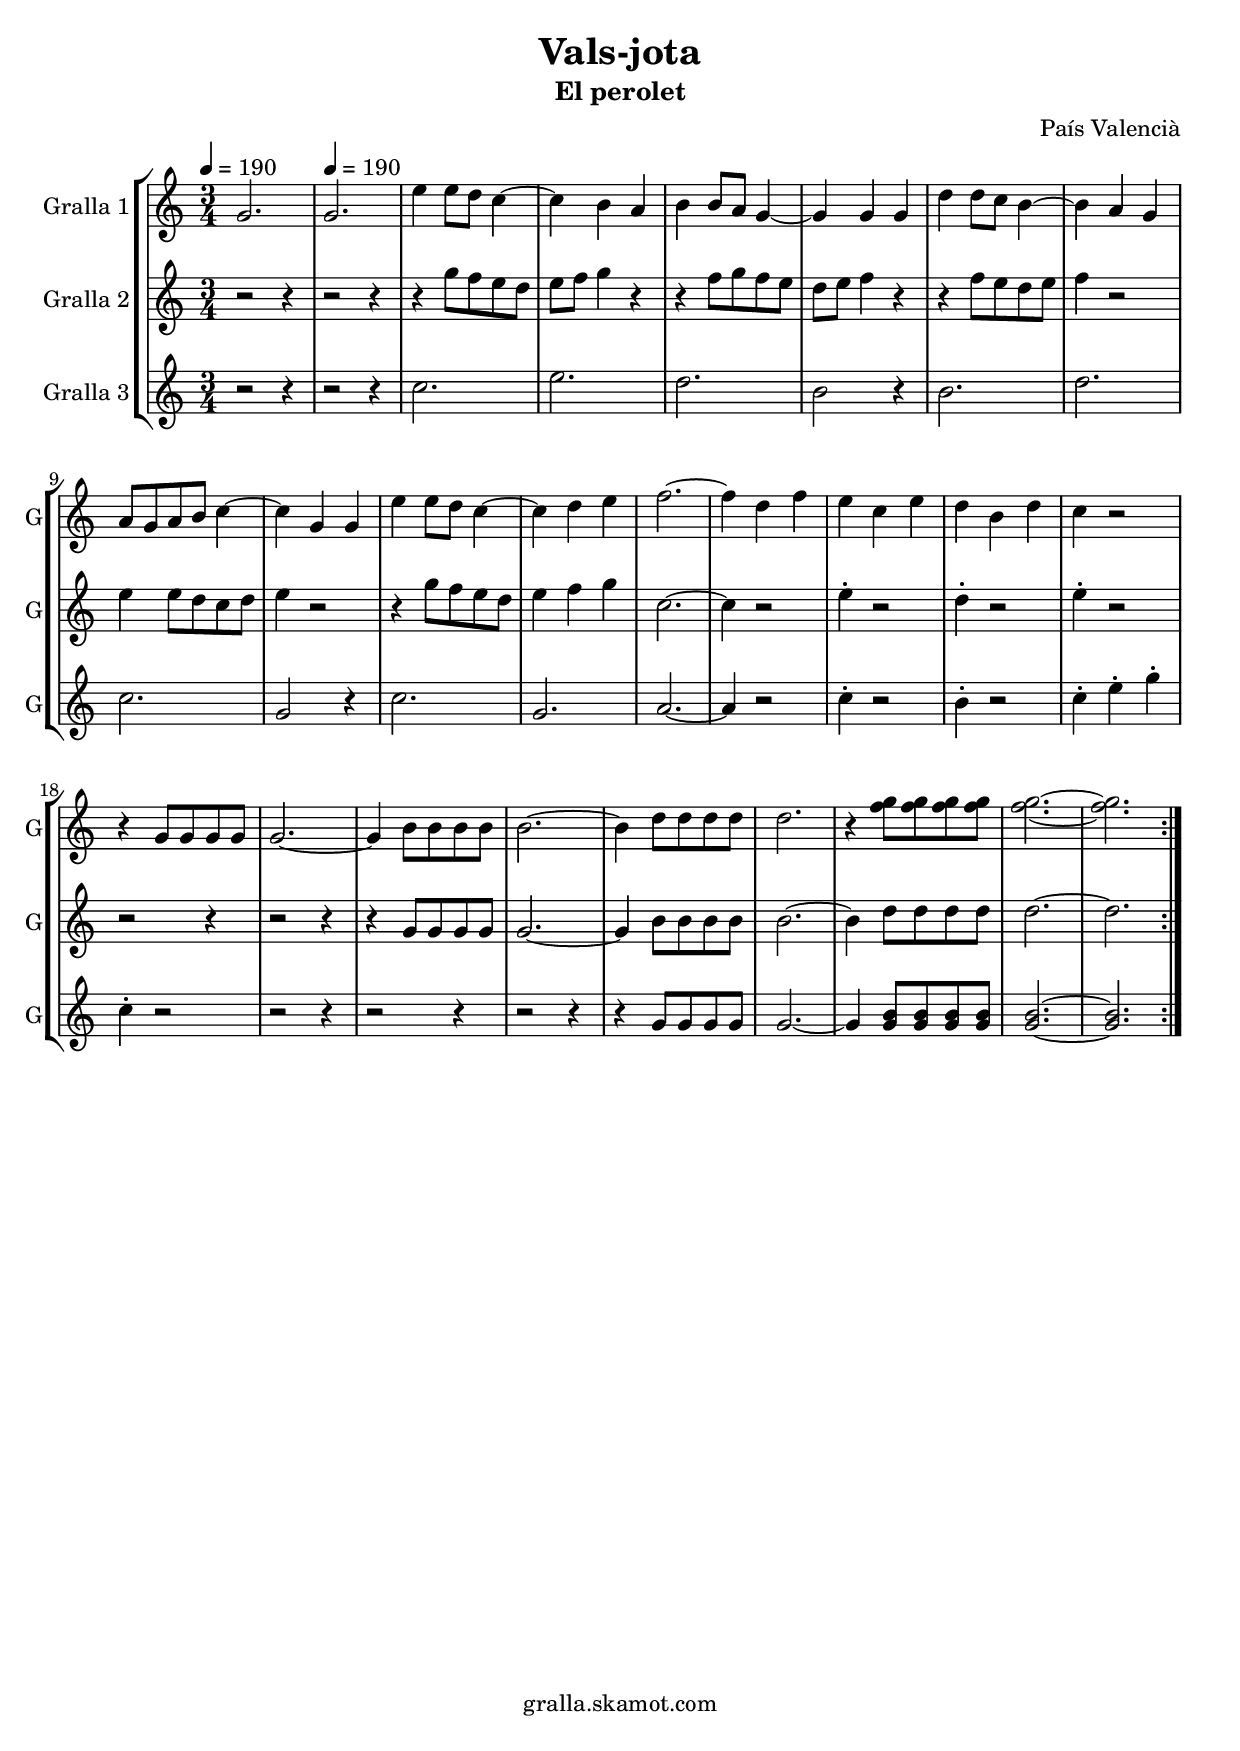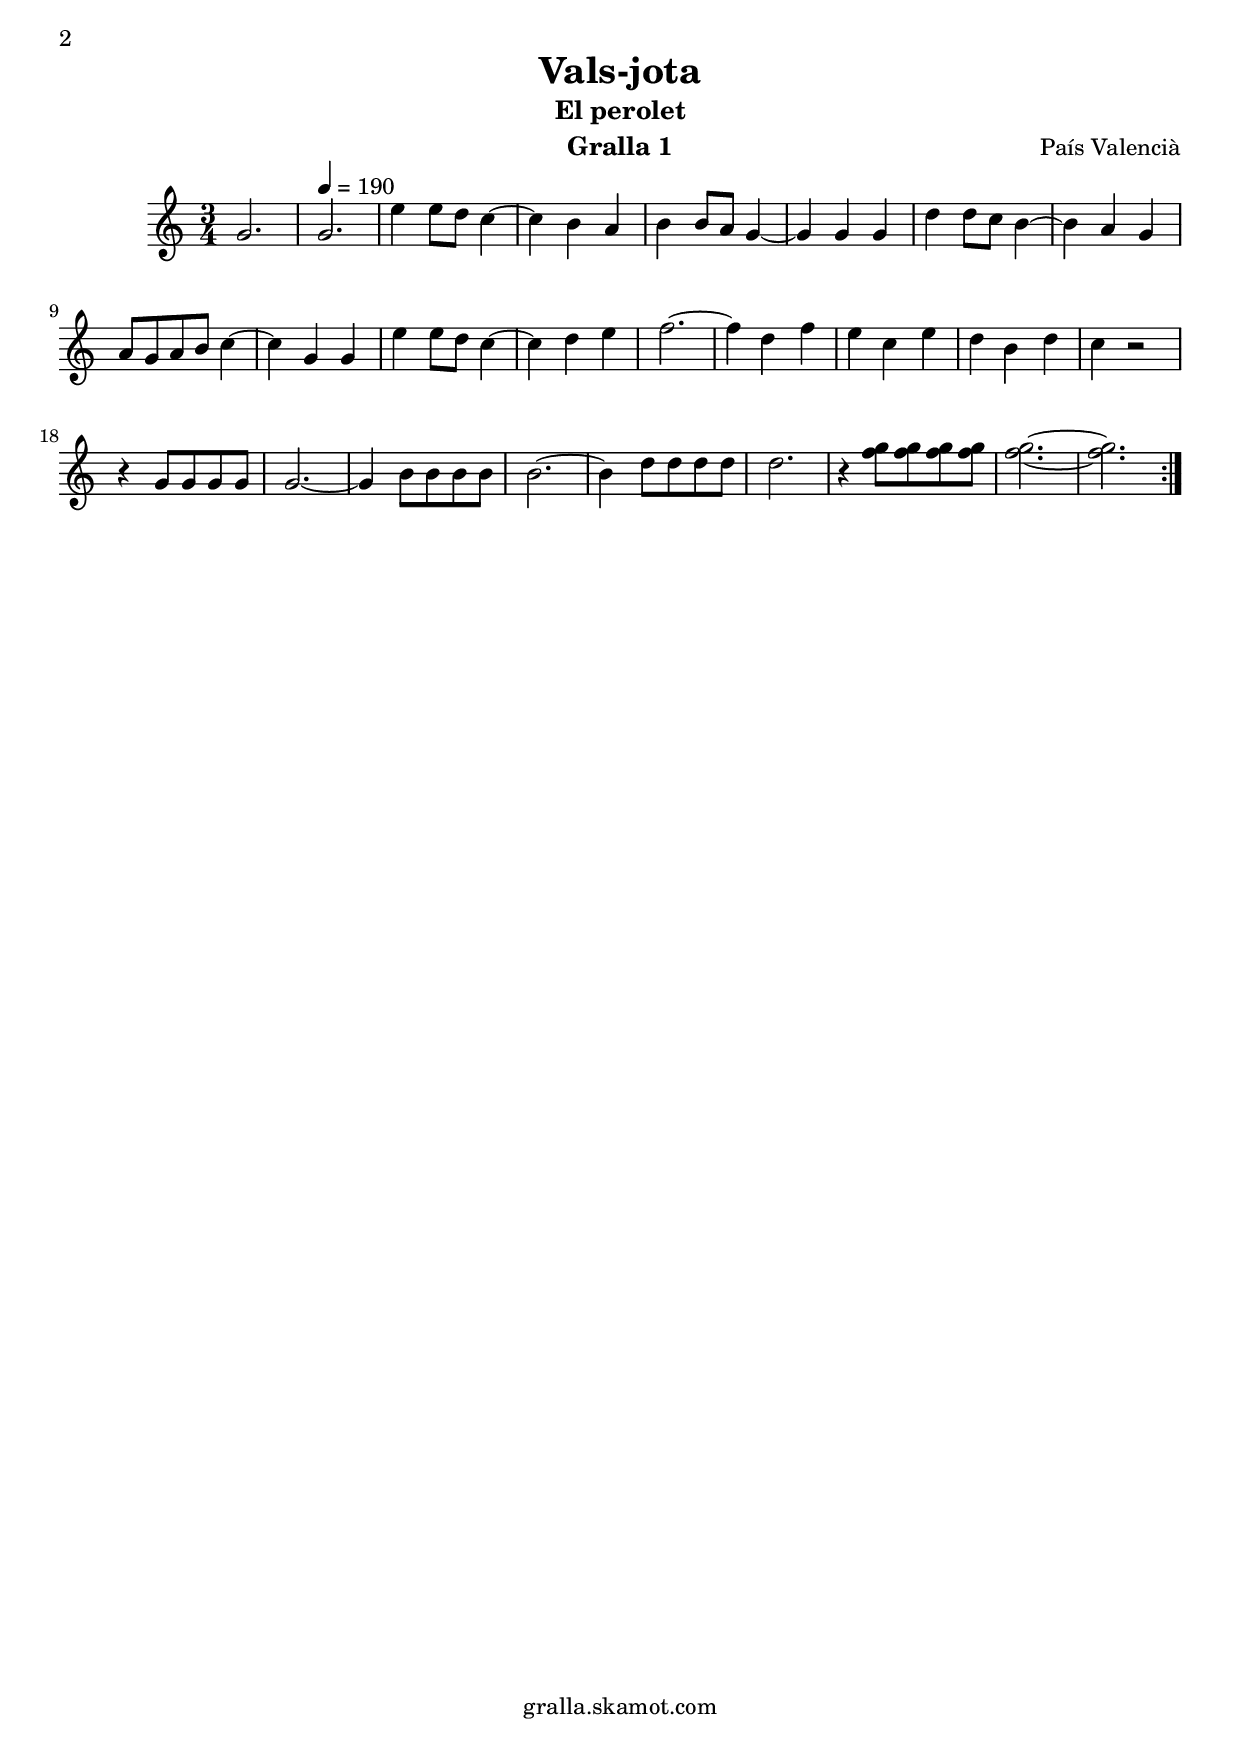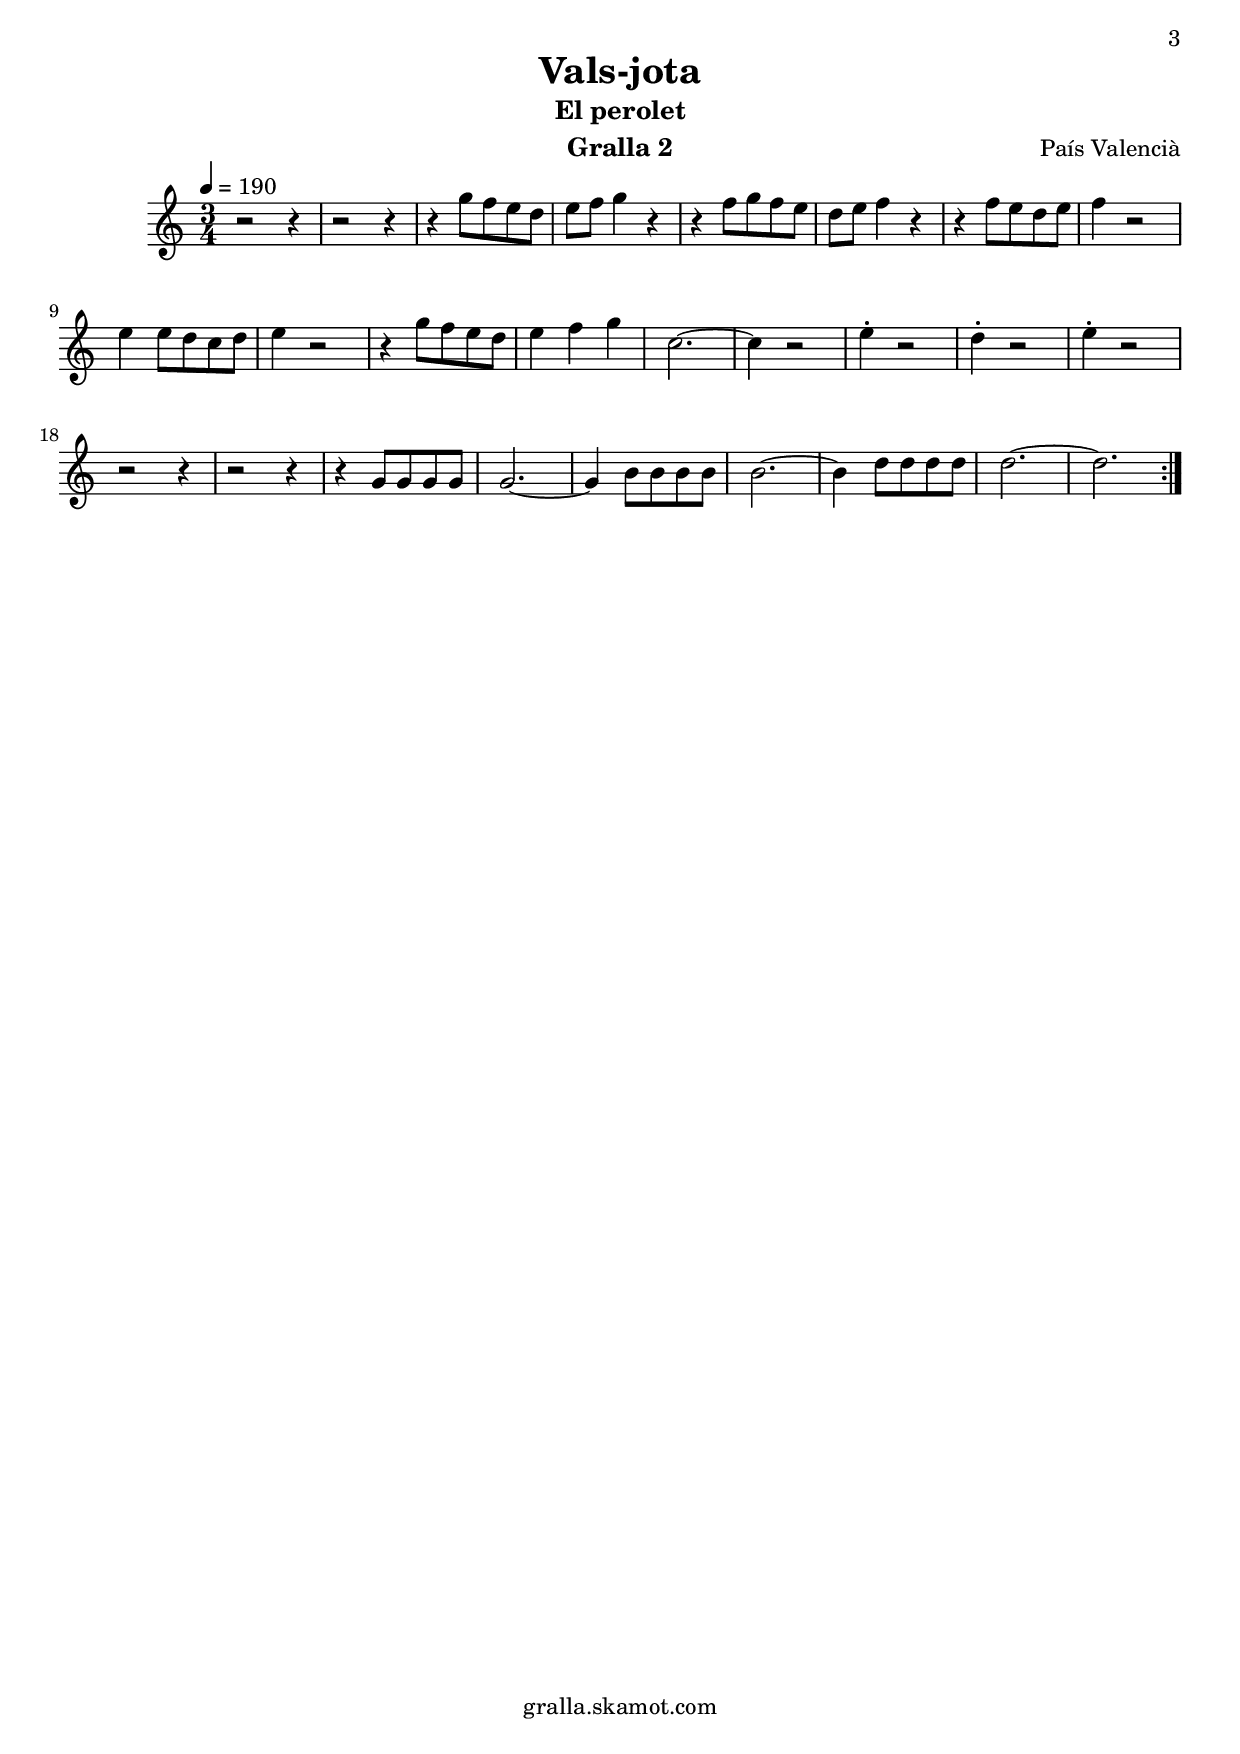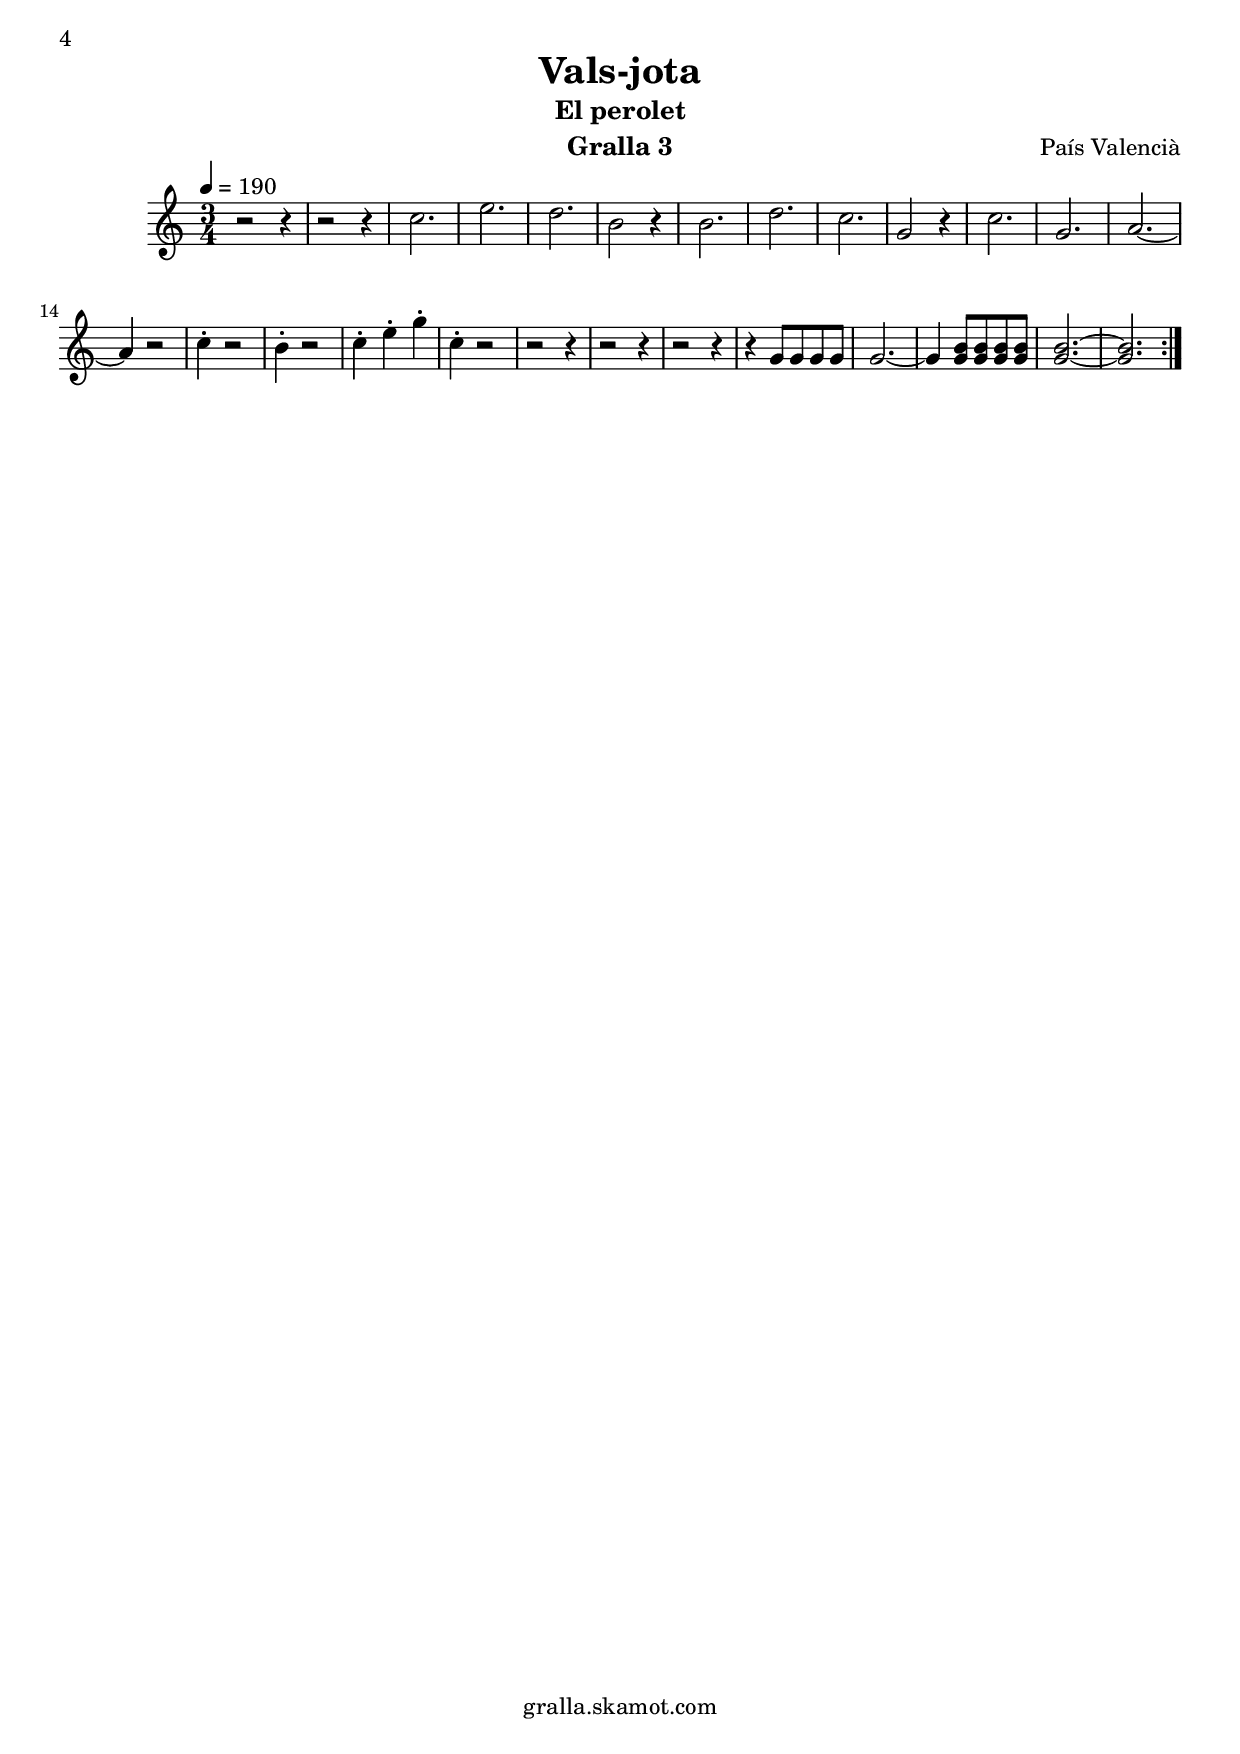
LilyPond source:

\version "2.16.2"

\header {
  dedication=""
  title="Vals-jota"
  subtitle="El perolet"
  subsubtitle=""
  poet=""
  meter=""
  piece=""
  composer="País Valencià"
  arranger=""
  opus=""
  instrument=""
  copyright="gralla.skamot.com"
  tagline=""
}

liniaroAa =
\relative g'
{
  \clef treble
  \key c \major
  \time 3/4
  \repeat volta 2 { g2. \tempo 4 = 190  |
  g2.  |
  e'4 e8 d c4 ~  |
  c4 b a  |
  %05
  b4 b8 a g4 ~  |
  g4 g g  |
  d'4 d8 c b4 ~  |
  b4 a g  |
  a8 g a b c4 ~  |
  %10
  c4 g g  |
  e'4 e8 d c4 ~  |
  c4 d e  |
  f2. ~  |
  f4 d f  |
  %15
  e4 c e  |
  d4 b d  |
  c4 r2  |
  r4 g8 g g g  |
  g2. ~  |
  %20
  g4 b8 b b b  |
  b2. ~  |
  b4 d8 d d d  |
  d2.  |
  r4 <f g>8 <f g> <f g> <f g>  |
  %25
  <f g>2. ~ ~  |
  <f g>2.  | }
}

liniaroAb =
\relative g''
{
  \tempo 4 = 190
  \clef treble
  \key c \major
  \time 3/4
  \repeat volta 2 { r2 r4  |
  r2 r4  |
  r4 g8 f e d  |
  e8 f g4 r  |
  %05
  r4 f8 g f e  |
  d8 e f4 r  |
  r4 f8 e d e  |
  f4 r2  |
  e4 e8 d c d  |
  %10
  e4 r2  |
  r4 g8 f e d  |
  e4 f g  |
  c,2. ~  |
  c4 r2  |
  %15
  e4 -. r2  |
  d4 -. r2  |
  e4 -. r2  |
  r2 r4  |
  r2 r4  |
  %20
  r4 g,8 g g g  |
  g2. ~  |
  g4 b8 b b b  |
  b2. ~  |
  b4 d8 d d d  |
  %25
  d2. ~  |
  d2.  | }
}

liniaroAc =
\relative c''
{
  \tempo 4 = 190
  \clef treble
  \key c \major
  \time 3/4
  \repeat volta 2 { r2 r4  |
  r2 r4  |
  c2.  |
  e2.  |
  %05
  d2.  |
  b2 r4  |
  b2.  |
  d2.  |
  c2.  |
  %10
  g2 r4  |
  c2.  |
  g2.  |
  a2. ~  |
  a4 r2  |
  %15
  c4 -. r2  |
  b4 -. r2  |
  c4 -. e -. g -.  |
  c,4 -. r2  |
  r2 r4  |
  %20
  r2 r4  |
  r2 r4  |
  r4 g8 g g g  |
  g2. ~  |
  g4 <g b>8 <g b> <g b> <g b>  |
  %25
  <g b>2. ~ ~  |
  <g b>2.  | }
}

\bookpart {
  \score {
    \new StaffGroup {
      \override Score.RehearsalMark #'self-alignment-X = #LEFT
      <<
        \new Staff \with {instrumentName = #"Gralla 1" shortInstrumentName = #"G"} \liniaroAa
        \new Staff \with {instrumentName = #"Gralla 2" shortInstrumentName = #"G"} \liniaroAb
        \new Staff \with {instrumentName = #"Gralla 3" shortInstrumentName = #"G"} \liniaroAc
      >>
    }
    \layout {}
  }
  \score { \unfoldRepeats
    \new StaffGroup {
      \override Score.RehearsalMark #'self-alignment-X = #LEFT
      <<
        \new Staff \with {instrumentName = #"Gralla 1" shortInstrumentName = #"G"} \liniaroAa
        \new Staff \with {instrumentName = #"Gralla 2" shortInstrumentName = #"G"} \liniaroAb
        \new Staff \with {instrumentName = #"Gralla 3" shortInstrumentName = #"G"} \liniaroAc
      >>
    }
    \midi {
      \set Staff.midiInstrument = "oboe"
      \set DrumStaff.midiInstrument = "drums"
    }
  }
}

\bookpart {
  \header {instrument="Gralla 1"}
  \score {
    \new StaffGroup {
      \override Score.RehearsalMark #'self-alignment-X = #LEFT
      <<
        \new Staff \liniaroAa
      >>
    }
    \layout {}
  }
  \score { \unfoldRepeats
    \new StaffGroup {
      \override Score.RehearsalMark #'self-alignment-X = #LEFT
      <<
        \new Staff \liniaroAa
      >>
    }
    \midi {
      \set Staff.midiInstrument = "oboe"
      \set DrumStaff.midiInstrument = "drums"
    }
  }
}

\bookpart {
  \header {instrument="Gralla 2"}
  \score {
    \new StaffGroup {
      \override Score.RehearsalMark #'self-alignment-X = #LEFT
      <<
        \new Staff \liniaroAb
      >>
    }
    \layout {}
  }
  \score { \unfoldRepeats
    \new StaffGroup {
      \override Score.RehearsalMark #'self-alignment-X = #LEFT
      <<
        \new Staff \liniaroAb
      >>
    }
    \midi {
      \set Staff.midiInstrument = "oboe"
      \set DrumStaff.midiInstrument = "drums"
    }
  }
}

\bookpart {
  \header {instrument="Gralla 3"}
  \score {
    \new StaffGroup {
      \override Score.RehearsalMark #'self-alignment-X = #LEFT
      <<
        \new Staff \liniaroAc
      >>
    }
    \layout {}
  }
  \score { \unfoldRepeats
    \new StaffGroup {
      \override Score.RehearsalMark #'self-alignment-X = #LEFT
      <<
        \new Staff \liniaroAc
      >>
    }
    \midi {
      \set Staff.midiInstrument = "oboe"
      \set DrumStaff.midiInstrument = "drums"
    }
  }
}

